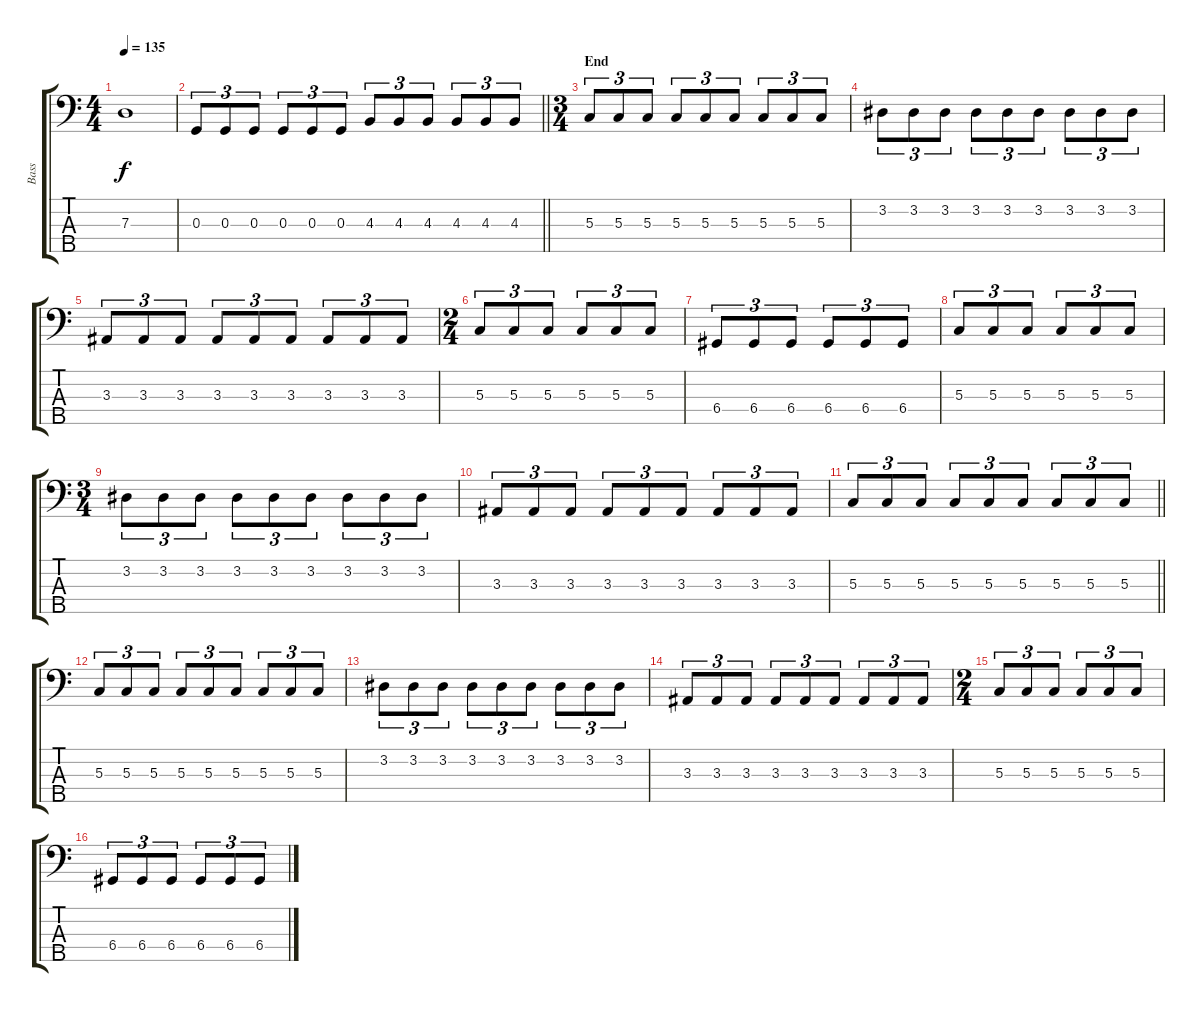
\track ("Bass" "Bass") {instrument electricbasspick}
\staff {score tabs}
\tuning (F2 C2 G1 D1 A0) {hide}
\ts (4 4)
\tempo 135
\clef f4
\ks c
7.3.1{dy f} |
\barLineRight lightlight
0.3.8{tu (3 2)} 0.3.8{tu (3 2)} 0.3.8{tu (3 2)} 0.3.8{tu (3 2)} 0.3.8{tu (3 2)} 0.3.8{tu (3 2)} 4.3.8{tu (3 2)} 4.3.8{tu (3 2)} 4.3.8{tu (3 2)} 4.3.8{tu (3 2)} 4.3.8{tu (3 2)} 4.3.8{tu (3 2)} |
\ts (3 4)
\section ("" "End")
5.3.8{tu (3 2)} 5.3.8{tu (3 2)} 5.3.8{tu (3 2)} 5.3.8{tu (3 2)} 5.3.8{tu (3 2)} 5.3.8{tu (3 2)} 5.3.8{tu (3 2)} 5.3.8{tu (3 2)} 5.3.8{tu (3 2)} |
3.2.8{tu (3 2)} 3.2.8{tu (3 2)} 3.2.8{tu (3 2)} 3.2.8{tu (3 2)} 3.2.8{tu (3 2)} 3.2.8{tu (3 2)} 3.2.8{tu (3 2)} 3.2.8{tu (3 2)} 3.2.8{tu (3 2)} |
3.3.8{tu (3 2)} 3.3.8{tu (3 2)} 3.3.8{tu (3 2)} 3.3.8{tu (3 2)} 3.3.8{tu (3 2)} 3.3.8{tu (3 2)} 3.3.8{tu (3 2)} 3.3.8{tu (3 2)} 3.3.8{tu (3 2)} |
\ts (2 4)
5.3.8{tu (3 2)} 5.3.8{tu (3 2)} 5.3.8{tu (3 2)} 5.3.8{tu (3 2)} 5.3.8{tu (3 2)} 5.3.8{tu (3 2)} |
6.4.8{tu (3 2)} 6.4.8{tu (3 2)} 6.4.8{tu (3 2)} 6.4.8{tu (3 2)} 6.4.8{tu (3 2)} 6.4.8{tu (3 2)} |
5.3.8{tu (3 2)} 5.3.8{tu (3 2)} 5.3.8{tu (3 2)} 5.3.8{tu (3 2)} 5.3.8{tu (3 2)} 5.3.8{tu (3 2)} |
\ts (3 4)
3.2.8{tu (3 2)} 3.2.8{tu (3 2)} 3.2.8{tu (3 2)} 3.2.8{tu (3 2)} 3.2.8{tu (3 2)} 3.2.8{tu (3 2)} 3.2.8{tu (3 2)} 3.2.8{tu (3 2)} 3.2.8{tu (3 2)} |
3.3.8{tu (3 2)} 3.3.8{tu (3 2)} 3.3.8{tu (3 2)} 3.3.8{tu (3 2)} 3.3.8{tu (3 2)} 3.3.8{tu (3 2)} 3.3.8{tu (3 2)} 3.3.8{tu (3 2)} 3.3.8{tu (3 2)} |
\barLineRight lightlight
5.3.8{tu (3 2)} 5.3.8{tu (3 2)} 5.3.8{tu (3 2)} 5.3.8{tu (3 2)} 5.3.8{tu (3 2)} 5.3.8{tu (3 2)} 5.3.8{tu (3 2)} 5.3.8{tu (3 2)} 5.3.8{tu (3 2)} |
5.3.8{tu (3 2)} 5.3.8{tu (3 2)} 5.3.8{tu (3 2)} 5.3.8{tu (3 2)} 5.3.8{tu (3 2)} 5.3.8{tu (3 2)} 5.3.8{tu (3 2)} 5.3.8{tu (3 2)} 5.3.8{tu (3 2)} |
3.2.8{tu (3 2)} 3.2.8{tu (3 2)} 3.2.8{tu (3 2)} 3.2.8{tu (3 2)} 3.2.8{tu (3 2)} 3.2.8{tu (3 2)} 3.2.8{tu (3 2)} 3.2.8{tu (3 2)} 3.2.8{tu (3 2)} |
3.3.8{tu (3 2)} 3.3.8{tu (3 2)} 3.3.8{tu (3 2)} 3.3.8{tu (3 2)} 3.3.8{tu (3 2)} 3.3.8{tu (3 2)} 3.3.8{tu (3 2)} 3.3.8{tu (3 2)} 3.3.8{tu (3 2)} |
\ts (2 4)
5.3.8{tu (3 2)} 5.3.8{tu (3 2)} 5.3.8{tu (3 2)} 5.3.8{tu (3 2)} 5.3.8{tu (3 2)} 5.3.8{tu (3 2)} |
6.4.8{tu (3 2)} 6.4.8{tu (3 2)} 6.4.8{tu (3 2)} 6.4.8{tu (3 2)} 6.4.8{tu (3 2)} 6.4.8{tu (3 2)}
